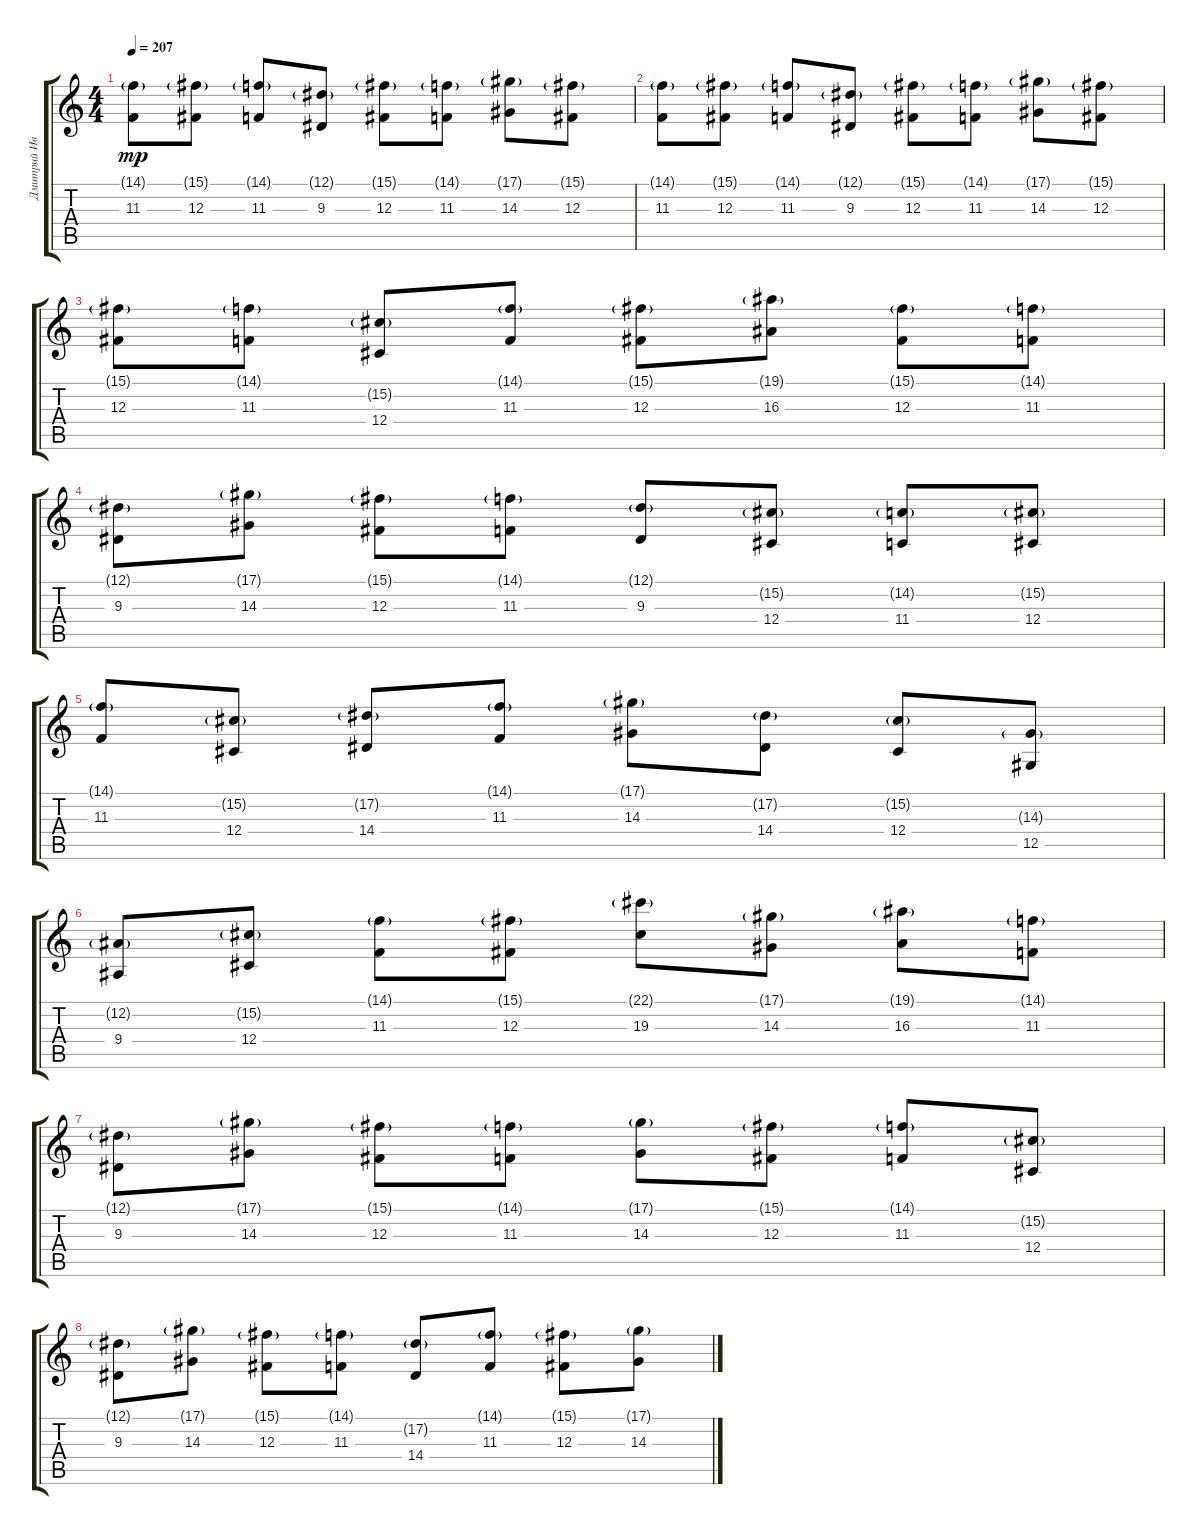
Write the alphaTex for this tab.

\track ("Дмитрий Иванов" "Дмитрий Ив") {instrument harpsichord}
\staff {score tabs}
\tuning (Eb4 Bb3 Gb3 Db3 Ab2 Eb2) {hide}
\ts (4 4)
\tempo 207
\clef g2
\ks c
(14.1{g} 11.3).8{dy mp} (15.1{g} 12.3).8 (14.1{g} 11.3).8 (12.1{g} 9.3).8 (15.1{g} 12.3).8 (14.1{g} 11.3).8 (17.1{g} 14.3).8 (15.1{g} 12.3).8 |
(14.1{g} 11.3).8 (15.1{g} 12.3).8 (14.1{g} 11.3).8 (12.1{g} 9.3).8 (15.1{g} 12.3).8 (14.1{g} 11.3).8 (17.1{g} 14.3).8 (15.1{g} 12.3).8 |
(15.1{g} 12.3).8 (14.1{g} 11.3).8 (15.2{g} 12.4).8 (14.1{g} 11.3).8 (15.1{g} 12.3).8 (19.1{g} 16.3).8 (15.1{g} 12.3).8 (14.1{g} 11.3).8 |
(12.1{g} 9.3).8 (17.1{g} 14.3).8 (15.1{g} 12.3).8 (14.1{g} 11.3).8 (12.1{g} 9.3).8 (15.2{g} 12.4).8 (14.2{g} 11.4).8 (15.2{g} 12.4).8 |
(14.1{g} 11.3).8 (15.2{g} 12.4).8 (17.2{g} 14.4).8 (14.1{g} 11.3).8 (17.1{g} 14.3).8 (17.2{g} 14.4).8 (15.2{g} 12.4).8 (14.3{g} 12.5).8 |
(12.2{g} 9.4).8 (15.2{g} 12.4).8 (14.1{g} 11.3).8 (15.1{g} 12.3).8 (22.1{g} 19.3).8 (17.1{g} 14.3).8 (19.1{g} 16.3).8 (14.1{g} 11.3).8 |
(12.1{g} 9.3).8 (17.1{g} 14.3).8 (15.1{g} 12.3).8 (14.1{g} 11.3).8 (17.1{g} 14.3).8 (15.1{g} 12.3).8 (14.1{g} 11.3).8 (15.2{g} 12.4).8 |
(12.1{g} 9.3).8 (17.1{g} 14.3).8 (15.1{g} 12.3).8 (14.1{g} 11.3).8 (17.2{g} 14.4).8 (14.1{g} 11.3).8 (15.1{g} 12.3).8 (17.1{g} 14.3).8
